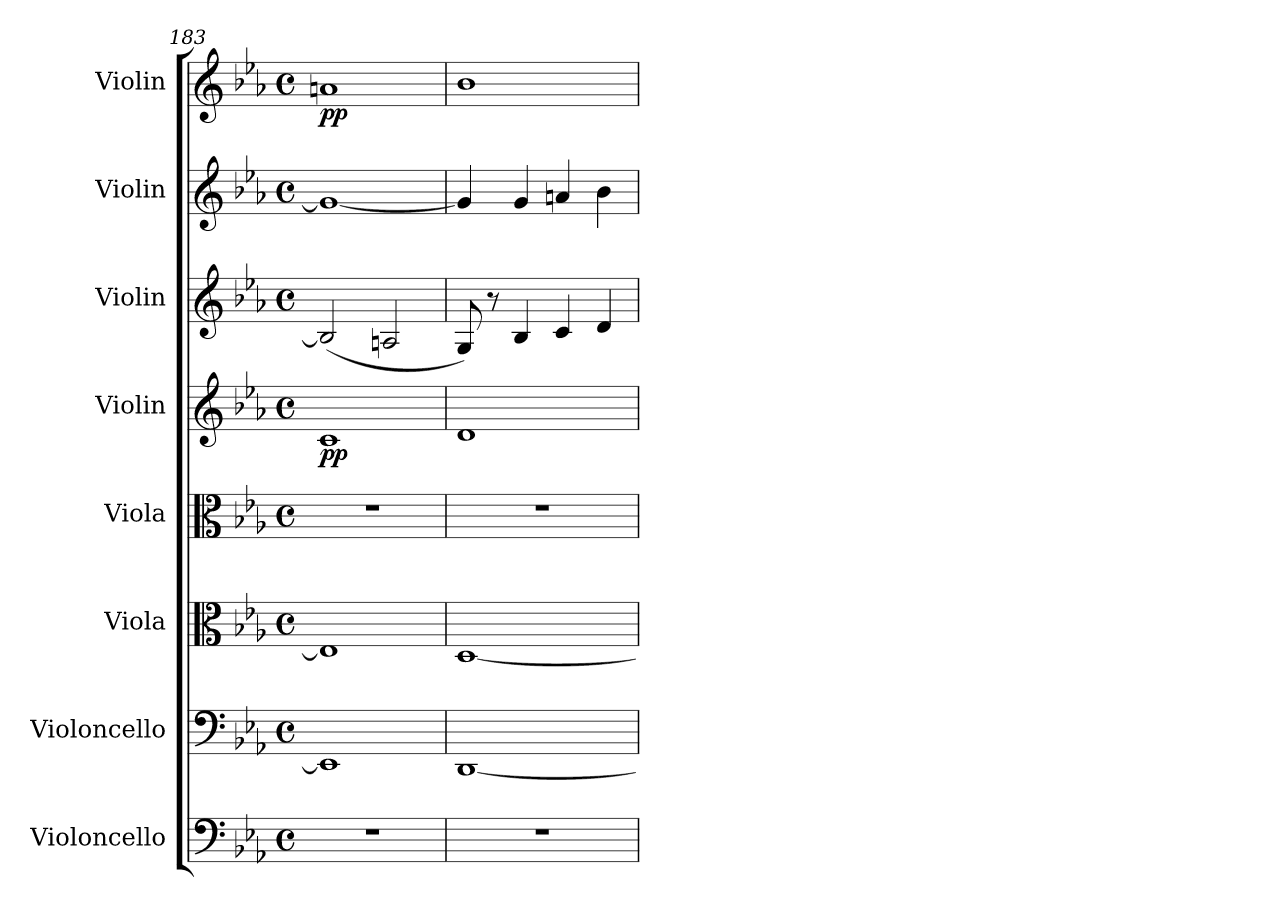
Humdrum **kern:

**kern	**kern	**kern	**kern	**kern	**dynam	**kern	**kern	**kern	**dynam
*part8	*part7	*part6	*part5	*part4	*part4	*part3	*part2	*part1	*part1
*staff8	*staff7	*staff6	*staff5	*staff4	*staff4	*staff3	*staff2	*staff1	*staff1
*I"Violoncello	*I"Violoncello	*I"Viola	*I"Viola	*I"Violin	*	*I"Violin	*I"Violin	*I"Violin	*
*I'Vc.	*I'Vc.	*I'Vla.	*I'Vla.	*I'Vln.	*	*I'Vln.	*I'Vln.	*I'Vln.	*
*clefF4	*clefF4	*clefC3	*clefC3	*clefG2	*	*clefG2	*clefG2	*clefG2	*
*k[b-e-a-]	*k[b-e-a-]	*k[b-e-a-]	*k[b-e-a-]	*k[b-e-a-]	*	*k[b-e-a-]	*k[b-e-a-]	*k[b-e-a-]	*
*M4/4	*M4/4	*M4/4	*M4/4	*M4/4	*	*M4/4	*M4/4	*M4/4	*
*met(c)	*met(c)	*met(c)	*met(c)	*met(c)	*	*met(c)	*met(c)	*met(c)	*
=183	=183	=183	=183	=183	=183	=183	=183	=183	=183
!	!	!	!	!	!LO:DY:b	!	!	!	!LO:DY:b
1r	1EE-]	1E-]	1r	1c	pp	(<2B-/]	1g_	1an	pp
.	.	.	.	.	.	2An/	.	.	.
=184	=184	=184	=184	=184	=184	=184	=184	=184	=184
1r	[1DD	[1D	1r	1d	.	8G/)	4g/]	1b-	.
.	.	.	.	.	.	8r	.	.	.
.	.	.	.	.	.	4B-/	4g/	.	.
.	.	.	.	.	.	4c/	4an/	.	.
.	.	.	.	.	.	4d/	4b-\	.	.
=	=	=	=	=	=	=	=	=	=
*-	*-	*-	*-	*-	*-	*-	*-	*-	*-
